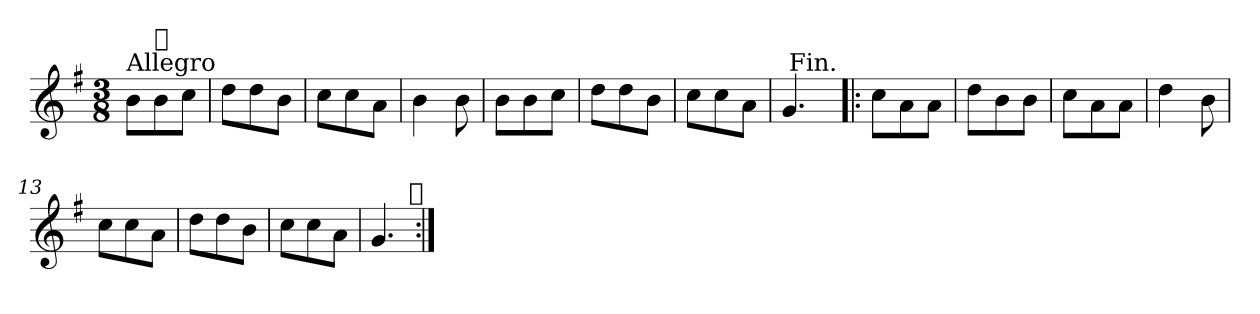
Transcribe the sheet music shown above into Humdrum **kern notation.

**kern
*part1
*staff1
*clefG2
*k[f#]
*G:
*M3/8
=1
!LO:TX:a:t=Allegro
8b\L
!LO:TX:a:t=𝄋
8b\
8cc\J
=2
8dd\L
8dd\
8b\J
=3
8cc\L
8cc\
8a\J
=4
4b\
8b\
=5
8b\L
8b\
8cc\J
=6
8dd\L
8dd\
8b\J
=7
8cc\L
8cc\
8a\J
=8
4.g/
!LO:TX:a:rj:t=Fin.
=9!|:
8cc\L
8a\
8a\J
!!LO:LB:g=z
=10
8dd\L
8b\
8b\J
=11
8cc\L
8a\
8a\J
=12
4dd\
8b\
=13
8cc\L
8cc\
8a\J
=14
8dd\L
8dd\
8b\J
=15
8cc\L
8cc\
8a\J
=16
4.g/
!LO:TX:a:t=𝄋
=:|!
*-
